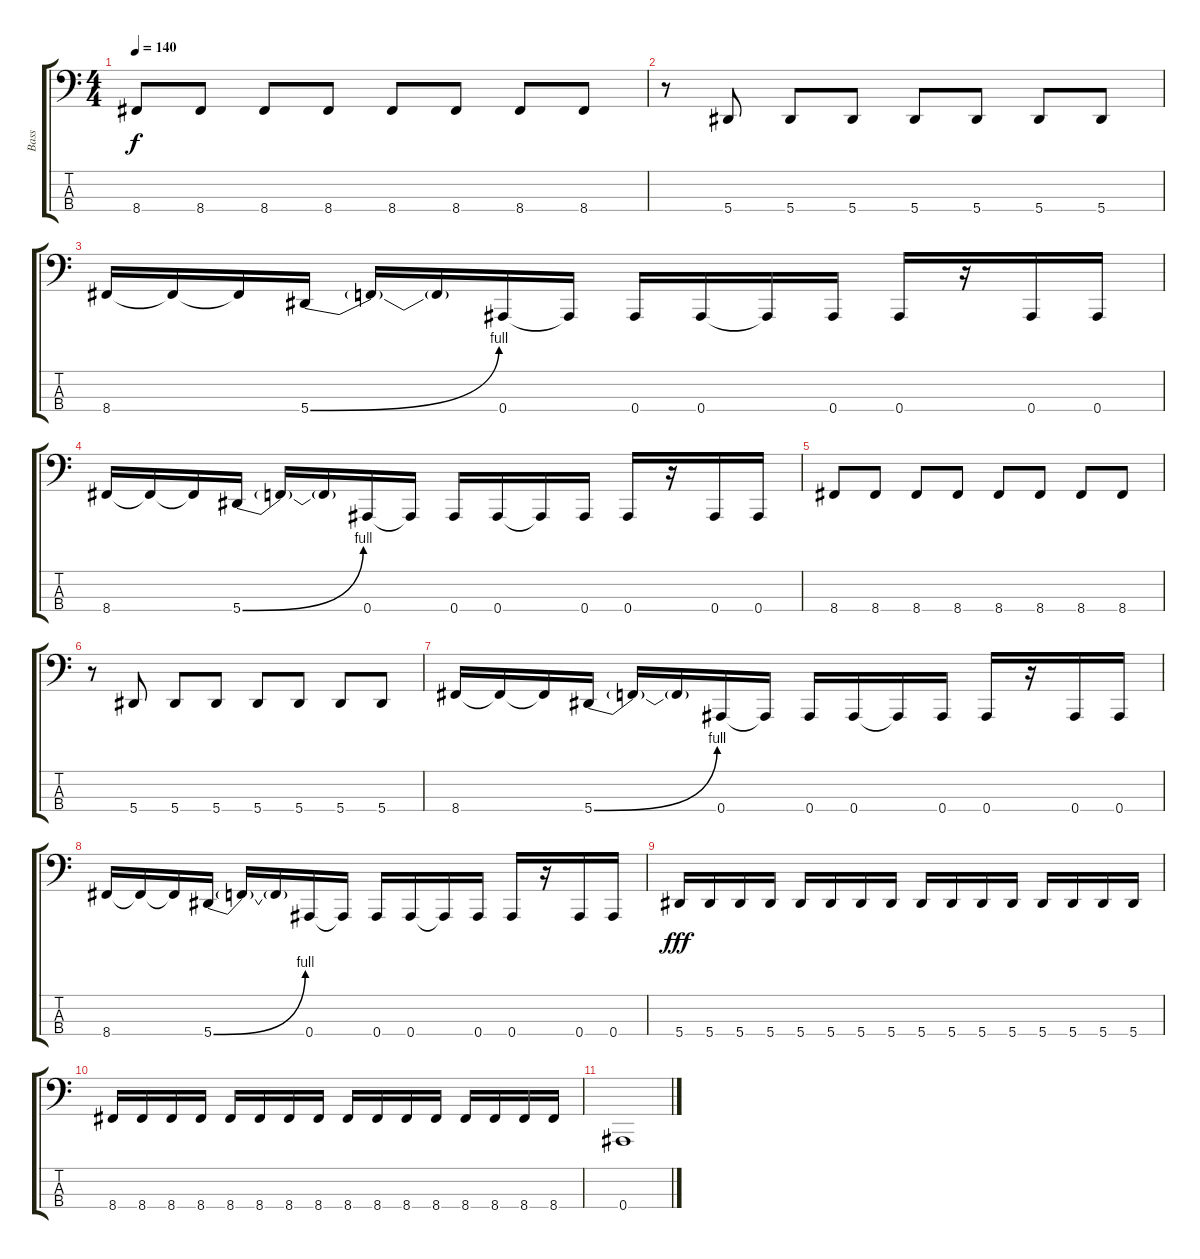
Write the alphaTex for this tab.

\track ("Bass" "Bass") {instrument electricbasspick}
\staff {score tabs}
\tuning (Eb2 Bb1 F1 Bb0) {hide}
\ts (4 4)
\tempo 140
\clef f4
\ks c
8.4.8{dy f} 8.4.8 8.4.8 8.4.8 8.4.8 8.4.8 8.4.8 8.4.8 |
r.8 5.4.8 5.4.8 5.4.8 5.4.8 5.4.8 5.4.8 5.4.8 |
8.4.16 8.4{t}.16 8.4{t}.16 5.4{be (bend 0 0 60 4)}.16 5.4{t}.16 5.4{t}.16 0.4.16 0.4{t}.16 0.4.16 0.4.16 0.4{t}.16 0.4.16 0.4.16 r.16 0.4.16 0.4.16 |
8.4.16 8.4{t}.16 8.4{t}.16 5.4{be (bend 0 0 60 4)}.16 5.4{t}.16 5.4{t}.16 0.4.16 0.4{t}.16 0.4.16 0.4.16 0.4{t}.16 0.4.16 0.4.16 r.16 0.4.16 0.4.16 |
8.4.8 8.4.8 8.4.8 8.4.8 8.4.8 8.4.8 8.4.8 8.4.8 |
r.8 5.4.8 5.4.8 5.4.8 5.4.8 5.4.8 5.4.8 5.4.8 |
8.4.16 8.4{t}.16 8.4{t}.16 5.4{be (bend 0 0 60 4)}.16 5.4{t}.16 5.4{t}.16 0.4.16 0.4{t}.16 0.4.16 0.4.16 0.4{t}.16 0.4.16 0.4.16 r.16 0.4.16 0.4.16 |
8.4.16 8.4{t}.16 8.4{t}.16 5.4{be (bend 0 0 60 4)}.16 5.4{t}.16 5.4{t}.16 0.4.16 0.4{t}.16 0.4.16 0.4.16 0.4{t}.16 0.4.16 0.4.16 r.16 0.4.16 0.4.16 |
5.4.16{dy fff} 5.4.16 5.4.16 5.4.16 5.4.16 5.4.16 5.4.16 5.4.16 5.4.16 5.4.16 5.4.16 5.4.16 5.4.16 5.4.16 5.4.16 5.4.16 |
8.4.16 8.4.16 8.4.16 8.4.16 8.4.16 8.4.16 8.4.16 8.4.16 8.4.16 8.4.16 8.4.16 8.4.16 8.4.16 8.4.16 8.4.16 8.4.16 |
0.4.1
